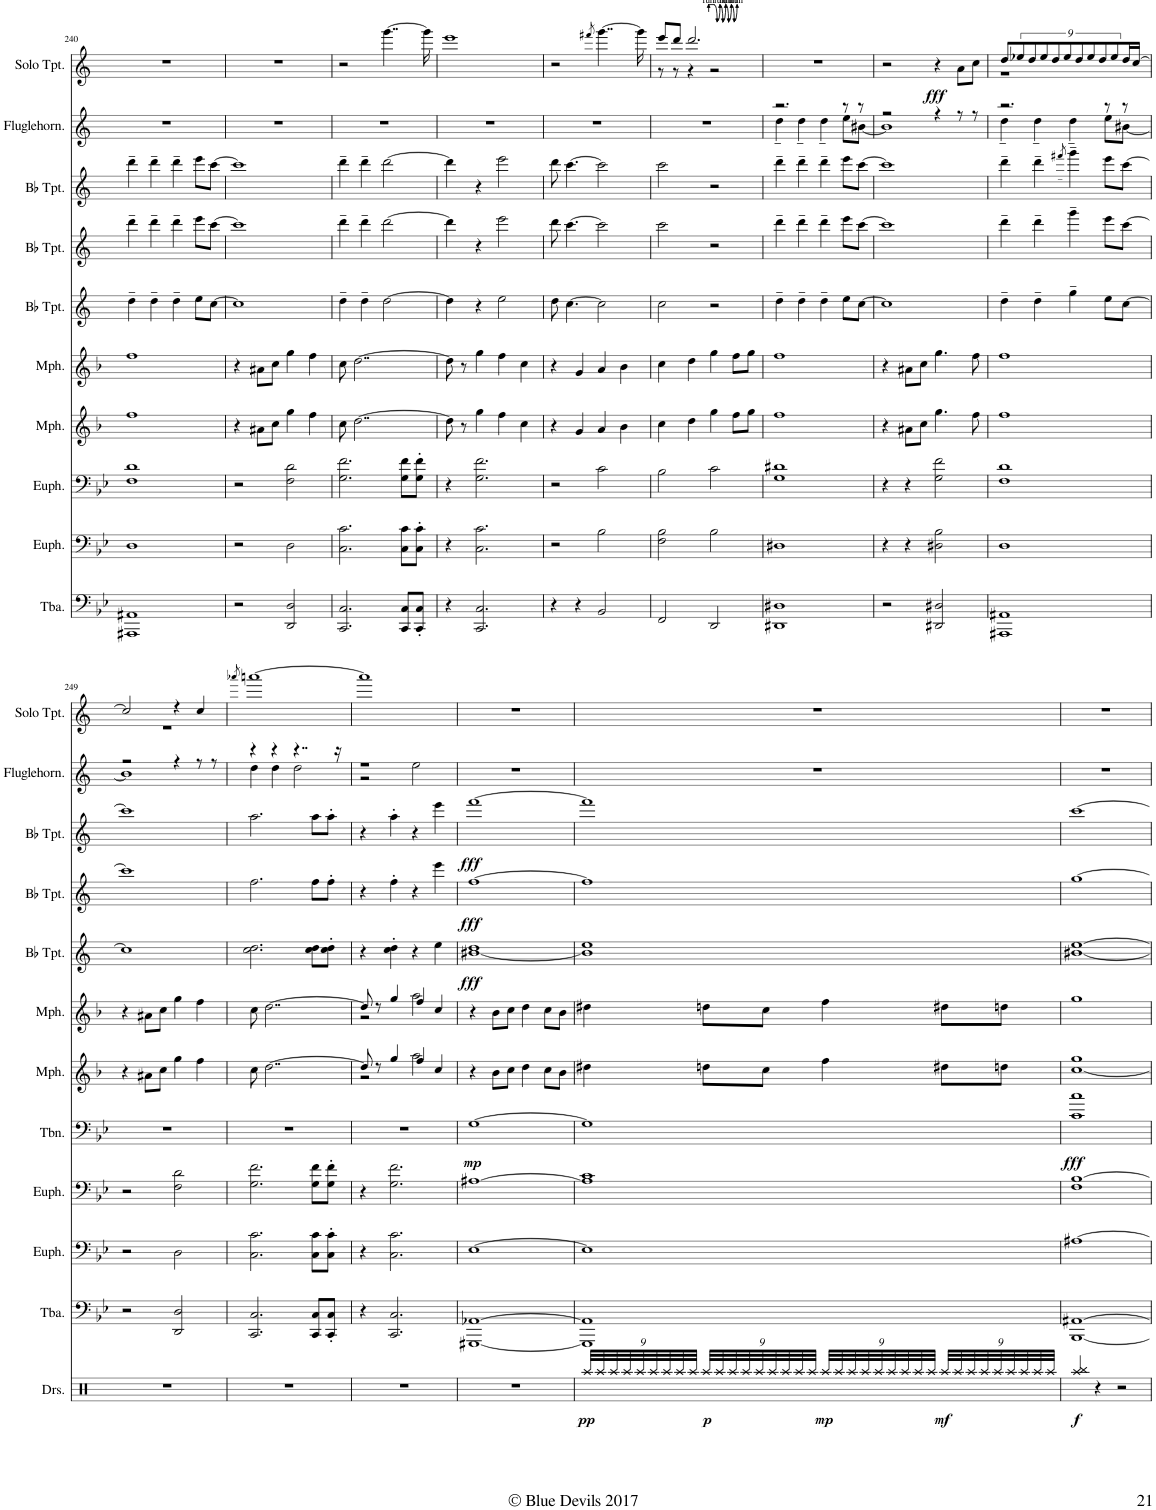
**kern	**kern	**kern	**kern	**dynam	**kern	**kern	**kern	**dynam	**kern	**dynam	**kern	**dynam	**kern	**kern	**dynam
*part11	*part10	*part9	*part8	*part8	*part7	*part6	*part5	*part5	*part4	*part4	*part3	*part3	*part2	*part1	*part1
*staff11	*staff10	*staff9	*staff8	*staff8	*staff7	*staff6	*staff5	*staff5	*staff4	*staff4	*staff3	*staff3	*staff2	*staff1	*staff1
*I"Tuba 1	*I"Euphonium	*I"Euphonium 1	*I"Trombone 1	*	*I"Mellophone 2	*I"Mellophone 1	*I"Bb Trumpet 3	*	*I"Bb Trumpet 2	*	*I"Bb Trumpet 1	*	*I"Fluglehorn	*I"Solo Bb Trumpet	*
*I'Tba.	*I'Euph.	*I'Euph.	*I'Tbn.	*	*I'Mph.	*I'Mph.	*I'Bb Tpt.	*	*I'Bb Tpt.	*	*I'Bb Tpt.	*	*I'Fluglehorn.	*I'Solo Tpt.	*
!!LO:PB:g=z
*clefF4	*clefF4	*clefF4	*clefF4	*	*clefG2	*clefG2	*clefG2	*	*clefG2	*	*clefG2	*	*clefG2	*clefG2	*
*	*	*	*	*	*Trd4c7	*Trd4c7	*Trd1c2	*	*Trd1c2	*	*Trd1c2	*	*Trd1c2	*Trd1c2	*
*k[b-e-]	*k[b-e-]	*k[b-e-]	*k[b-e-]	*	*k[b-]	*k[b-]	*k[]	*	*k[]	*	*k[]	*	*k[]	*k[]	*
*M4/4	*M4/4	*M4/4	*M4/4	*	*M4/4	*M4/4	*M4/4	*	*M4/4	*	*M4/4	*	*M4/4	*M4/4	*
=240	=240	=240	=240	=240	=240	=240	=240	=240	=240	=240	=240	=240	=240	=240	=240
1AAA#X 1AA#X	1D	1F 1d	1r	.	1ff	1ff	4dd~\	.	4ddd~\	.	4ddd~\	.	1r	1r	.
.	.	.	.	.	.	.	4dd~\	.	4ddd~\	.	4ddd~\	.	.	.	.
.	.	.	.	.	.	.	4dd~\	.	4ddd~\	.	4ddd~\	.	.	.	.
.	.	.	.	.	.	.	8ee\L	.	8eee\L	.	8eee\L	.	.	.	.
.	.	.	.	.	.	.	[8cc\J	.	[8ccc\J	.	[8ccc\J	.	.	.	.
=241	=241	=241	=241	=241	=241	=241	=241	=241	=241	=241	=241	=241	=241	=241	=241
2r	2r	2r	1r	.	4r	4r	1cc]	.	1ccc]	.	1ccc]	.	1r	1r	.
.	.	.	.	.	8a#X\L	8a#X\L	.	.	.	.	.	.	.	.	.
.	.	.	.	.	8cc\J	8cc\J	.	.	.	.	.	.	.	.	.
2DD/ 2D/	2D\	2F\ 2d\	.	.	4gg\	4gg\	.	.	.	.	.	.	.	.	.
.	.	.	.	.	4ff\	4ff\	.	.	.	.	.	.	.	.	.
=242	=242	=242	=242	=242	=242	=242	=242	=242	=242	=242	=242	=242	=242	=242	=242
2.CC/ 2.C/	2.C\ 2.c\	2.G\ 2.f\	1r	.	8cc\	8cc\	4dd~\	.	4ddd~\	.	4ddd~\	.	1r	2r	.
.	.	.	.	.	[2..dd\	[2..dd\	.	.	.	.	.	.	.	.	.
.	.	.	.	.	.	.	4dd~\	.	4ddd~\	.	4ddd~\	.	.	.	.
.	.	.	.	.	.	.	[2dd\	.	[2ddd\	.	[2ddd\	.	.	[4..ggg\	.
8CC/ 8C/L	8C\ 8c\L	8G\ 8f\L	.	.	.	.	.	.	.	.	.	.	.	.	.
8CC/' 8C/'J	8C\' 8c\'J	8G\' 8f\'J	.	.	.	.	.	.	.	.	.	.	.	.	.
.	.	.	.	.	.	.	.	.	.	.	.	.	.	16ggg\]	.
=243	=243	=243	=243	=243	=243	=243	=243	=243	=243	=243	=243	=243	=243	=243	=243
4r	4r	4r	1r	.	8dd\]	8dd\]	4dd\]	.	4ddd\]	.	4ddd\]	.	1r	1eee	.
.	.	.	.	.	8r	8r	.	.	.	.	.	.	.	.	.
2.CC/ 2.C/	2.C\ 2.c\	2.G\ 2.f\	.	.	4gg\	4gg\	4r	.	4r	.	4r	.	.	.	.
.	.	.	.	.	4ff\	4ff\	2ee\	.	2eee\	.	2eee\	.	.	.	.
.	.	.	.	.	4cc\	4cc\	.	.	.	.	.	.	.	.	.
=244	=244	=244	=244	=244	=244	=244	=244	=244	=244	=244	=244	=244	=244	=244	=244
4r	2r	2r	1r	.	4r	4r	8dd\	.	8ddd\	.	8ddd\	.	1r	2r	.
.	.	.	.	.	.	.	[4.cc\	.	[4.ccc\	.	[4.ccc\	.	.	.	.
4r	.	.	.	.	4g/	4g/	.	.	.	.	.	.	.	.	.
.	.	.	.	.	.	.	.	.	.	.	.	.	.	8qfff#X/	.
2BB-/	2B-\	2c\	.	.	4a/	4a/	2cc\]	.	2ccc\]	.	2ccc\]	.	.	[4..ggg\	.
.	.	.	.	.	4b-\	4b-\	.	.	.	.	.	.	.	.	.
.	.	.	.	.	.	.	.	.	.	.	.	.	.	16ggg\]	.
=245	=245	=245	=245	=245	=245	=245	=245	=245	=245	=245	=245	=245	=245	=245	=245
*	*	*	*	*	*	*	*	*	*	*	*	*	*	*^	*
2FF/	2F\ 2B-\	2B-\	1r	.	4cc\	4cc\	2cc\	.	2ccc\	.	2ccc\	.	1r	8eee/L	8r	.
.	.	.	.	.	.	.	.	.	.	.	.	.	.	8ddd/J	8r	.
.	.	.	.	.	4dd\	4dd\	.	.	.	.	.	.	.	2.ddd/	4r	.
2DD/	2B-\	2c\	.	.	4gg\	4gg\	2r	.	2r	.	2r	.	.	.	2r	.
.	.	.	.	.	8ff\L	8ff\L	.	.	.	.	.	.	.	.	.	.
.	.	.	.	.	8gg\J	8gg\J	.	.	.	.	.	.	.	.	.	.
*	*	*	*	*	*	*	*	*	*	*	*	*	*	*v	*v	*
=246	=246	=246	=246	=246	=246	=246	=246	=246	=246	=246	=246	=246	=246	=246	=246
*	*	*	*	*	*	*	*	*	*	*	*	*	*^	*	*
1DD#X 1D#X	1D#X	1G 1d#X	1r	.	1ff	1ff	4dd~\	.	4ddd~\	.	4ddd~\	.	2.r	4dd~\	1r	.
.	.	.	.	.	.	.	4dd~\	.	4ddd~\	.	4ddd~\	.	.	4dd~\	.	.
.	.	.	.	.	.	.	4dd~\	.	4ddd~\	.	4ddd~\	.	.	4dd~\	.	.
.	.	.	.	.	.	.	8ee\L	.	8eee\L	.	8eee\L	.	8r	8ee\L	.	.
.	.	.	.	.	.	.	[8cc\J	.	[8ccc\J	.	[8ccc\J	.	8r	[8b#X\J	.	.
=247	=247	=247	=247	=247	=247	=247	=247	=247	=247	=247	=247	=247	=247	=247	=247	=247
2r	4r	4r	1r	.	4r	4r	1cc]	.	1ccc]	.	1ccc]	.	2r	1b#]	2r	.
.	4r	4r	.	.	8a#X\L	8a#X\L	.	.	.	.	.	.	.	.	.	.
.	.	.	.	.	8cc\J	8cc\J	.	.	.	.	.	.	.	.	.	.
!	!	!	!	!	!	!	!	!	!	!	!	!	!	!	!	!LO:DY:b
2DD#X/ 2D#X/	2D#X\ 2B-\	2G\ 2f\	.	.	4.gg\	4.gg\	.	.	.	.	.	.	4r	.	4r	fff
.	.	.	.	.	.	.	.	.	.	.	.	.	8r	.	8a\L	.
.	.	.	.	.	8ff\	8ff\	.	.	.	.	.	.	8r	.	8cc\J	.
=248	=248	=248	=248	=248	=248	=248	=248	=248	=248	=248	=248	=248	=248	=248	=248	=248
*	*	*	*	*	*	*	*	*	*	*	*	*	*	*	*^	*
1AAA#X 1AA#X	1D	1F 1d	1r	.	1ff	1ff	4dd~\	.	4ddd~\	.	4ddd~\	.	2.r	4dd~\	8dd/L	1r	.
.	.	.	.	.	.	.	.	.	.	.	.	.	.	.	12ee-X/	.	.
.	.	.	.	.	.	.	.	.	.	.	.	.	.	.	12dd/	.	.
.	.	.	.	.	.	.	4dd~\	.	4ddd~\	.	4ddd~\	.	.	4dd~\	.	.	.
.	.	.	.	.	.	.	.	.	.	.	.	.	.	.	12ee-/	.	.
.	.	.	.	.	.	.	.	.	.	.	.	.	.	.	12dd/	.	.
.	.	.	.	.	.	.	.	.	.	.	.	.	.	.	12ee-/	.	.
.	.	.	.	.	.	.	.	.	.	.	8qfff#X~/	.	.	.	.	.	.
.	.	.	.	.	.	.	4gg~\	.	4ggg~\	.	4ggg~\	.	.	4dd~\	.	.	.
.	.	.	.	.	.	.	.	.	.	.	.	.	.	.	12dd/	.	.
.	.	.	.	.	.	.	.	.	.	.	.	.	.	.	12ee-/	.	.
.	.	.	.	.	.	.	.	.	.	.	.	.	.	.	12dd/	.	.
.	.	.	.	.	.	.	8ee\L	.	8eee\L	.	8eee\L	.	8r	8ee\L	.	.	.
.	.	.	.	.	.	.	.	.	.	.	.	.	.	.	12ee-/	.	.
.	.	.	.	.	.	.	[8cc\J	.	[8ccc\J	.	[8ccc\J	.	8r	[8b#X\J	16dd/L	.	.
.	.	.	.	.	.	.	.	.	.	.	.	.	.	.	[16cc/JJ	.	.
!!LO:LB:g=z	!!
=249	=249	=249	=249	=249	=249	=249	=249	=249	=249	=249	=249	=249	=249	=249	=249	=249	=249
2r	2r	2r	1r	.	4r	4r	1cc]	.	1ccc]	.	1ccc]	.	2r	1b#]	2cc/]	1r	.
.	.	.	.	.	8a#X\L	8a#X\L	.	.	.	.	.	.	.	.	.	.	.
.	.	.	.	.	8cc\J	8cc\J	.	.	.	.	.	.	.	.	.	.	.
2DD/ 2D/	2D\	2F\ 2d\	.	.	4gg\	4gg\	.	.	.	.	.	.	4r	.	4r	.	.
.	.	.	.	.	4ff\	4ff\	.	.	.	.	.	.	8r	.	4cc/	.	.
.	.	.	.	.	.	.	.	.	.	.	.	.	8r	.	.	.	.
*	*	*	*	*	*	*	*	*	*	*	*	*	*	*	*v	*v	*
=250	=250	=250	=250	=250	=250	=250	=250	=250	=250	=250	=250	=250	=250	=250	=250	=250
.	.	.	.	.	.	.	.	.	.	.	.	.	.	.	8qaaa-X/	.
2.CC/ 2.C/	2.C\ 2.c\	2.G\ 2.f\	1r	.	8cc\	8cc\	2.cc\ 2.dd\	.	2.ff\	.	2.aa\	.	4r	4dd\	[1aaan	.
.	.	.	.	.	[2..dd\	[2..dd\	.	.	.	.	.	.	.	.	.	.
.	.	.	.	.	.	.	.	.	.	.	.	.	4r	4dd\	.	.
.	.	.	.	.	.	.	.	.	.	.	.	.	4..r	2dd\	.	.
8CC/ 8C/L	8C\ 8c\L	8G\ 8f\L	.	.	.	.	8cc\ 8dd\L	.	8ff\L	.	8aa\L	.	.	.	.	.
8CC/' 8C/'J	8C\' 8c\'J	8G\' 8f\'J	.	.	.	.	8cc\' 8dd\'J	.	8ff'\J	.	8aa'\J	.	.	.	.	.
.	.	.	.	.	.	.	.	.	.	.	.	.	16r	.	.	.
=251	=251	=251	=251	=251	=251	=251	=251	=251	=251	=251	=251	=251	=251	=251	=251	=251
*	*	*	*	*	*^	*^	*	*	*	*	*	*	*	*	*	*
4r	4r	4r	1r	.	8dd/]	2r	8dd/]	2r	4r	.	4r	.	4r	.	1r	2r	1aaa]	.
.	.	.	.	.	8r	.	8r	.	.	.	.	.	.	.	.	.	.	.
2.CC/ 2.C/	2.C\ 2.c\	2.G\ 2.f\	.	.	4gg/	.	4gg/	.	4cc\' 4dd\'	.	4ff'\	.	4aa'\	.	.	.	.	.
.	.	.	.	.	4ff/	2aa\	4ff/	2aa\	4r	.	4r	.	4r	.	.	2ee\	.	.
.	.	.	.	.	4cc/	.	4cc/	.	4ee\	.	4eee\	.	4eee\	.	.	.	.	.
*	*	*	*	*	*v	*v	*	*	*	*	*	*	*	*	*v	*v	*	*
*	*	*	*	*	*	*v	*v	*	*	*	*	*	*	*	*	*
=252	=252	=252	=252	=252	=252	=252	=252	=252	=252	=252	=252	=252	=252	=252	=252
!	!	!	!	!LO:DY:b	!	!	!	!LO:DY:b	!	!LO:DY:b	!	!LO:DY:b	!	!	!
[1GGG#X [1AA-X	[1E-	[1A#X	[1G	mp	4r	4r	[1b#X 1dd	fff	[1ff	fff	[1fff	fff	1r	1r	.
.	.	.	.	.	8b-\L	8b-\L	.	.	.	.	.	.	.	.	.
.	.	.	.	.	8cc\J	8cc\J	.	.	.	.	.	.	.	.	.
.	.	.	.	.	4dd\	4dd\	.	.	.	.	.	.	.	.	.
.	.	.	.	.	8cc\L	8cc\L	.	.	.	.	.	.	.	.	.
.	.	.	.	.	8b-\J	8b-\J	.	.	.	.	.	.	.	.	.
=253	=253	=253	=253	=253	=253	=253	=253	=253	=253	=253	=253	=253	=253	=253	=253
1GGG#] 1AA-]	1E-]	1A#] 1c	1G]	.	4dd#X\	4dd#X\	1b#] 1ee	.	1ff]	.	1fff]	.	1r	1r	.
.	.	.	.	.	8ddn\L	8ddn\L	.	.	.	.	.	.	.	.	.
.	.	.	.	.	8cc\J	8cc\J	.	.	.	.	.	.	.	.	.
.	.	.	.	.	4ff\	4ff\	.	.	.	.	.	.	.	.	.
.	.	.	.	.	8dd#X\L	8dd#X\L	.	.	.	.	.	.	.	.	.
.	.	.	.	.	8ddn\J	8ddn\J	.	.	.	.	.	.	.	.	.
=254	=254	=254	=254	=254	=254	=254	=254	=254	=254	=254	=254	=254	=254	=254	=254
!	!	!	!	!LO:DY:b	!	!	!	!	!	!	!	!	!	!	!
[1BBB- [1AA#X	[1A#X	1F [1B-	1c 1cc	fff	[1cc 1gg	1gg	[1b#X [1ee	.	[1gg	.	[1ccc	.	1r	1r	.
=	=	=	=	=	=	=	=	=	=	=	=	=	=	=	=
*-	*-	*-	*-	*-	*-	*-	*-	*-	*-	*-	*-	*-	*-	*-	*-
